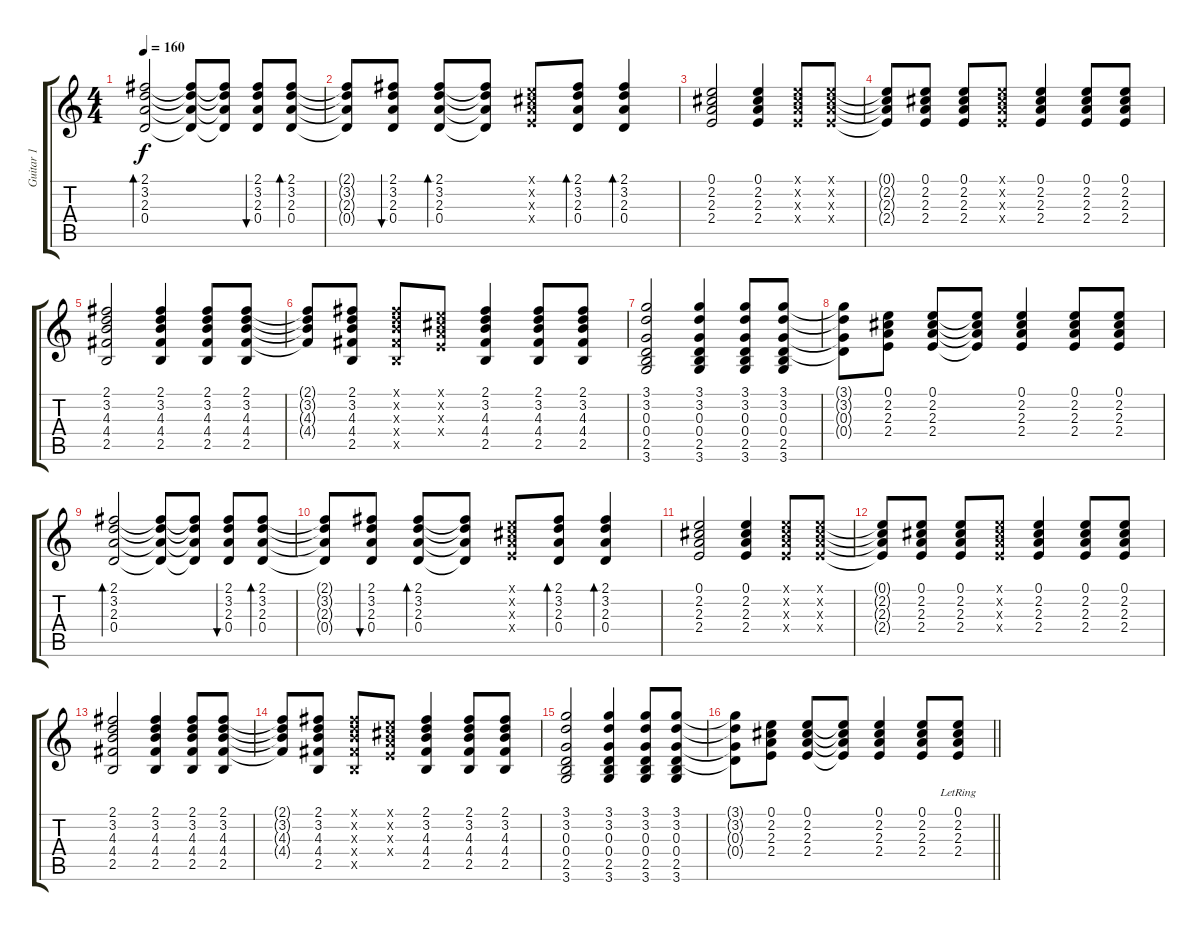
\track ("Guitar 1" "Guitar 1") {instrument acousticguitarsteel}
\staff {score tabs}
\tuning (E4 B3 G3 D3 A2 E2) {hide}
\ts (4 4)
\tempo 160
\clef g2
\ks c
(2.1 3.2 2.3 0.4).2{bd 240 dy f} (2.1{t} 3.2{t} 2.3{t} 0.4{t}).8 (2.1{t} 3.2{t} 2.3{t} 0.4{t}).8 (2.1 3.2 2.3 0.4).8{bu 60} (2.1 3.2 2.3 0.4).8{bd 60} |
(2.1{t} 3.2{t} 2.3{t} 0.4{t}).8 (2.1 3.2 2.3 0.4).8{bu 60} (2.1 3.2 2.3 0.4).8{bd 60} (2.1{t} 3.2{t} 2.3{t} 0.4{t}).8 (0.1{x} 2.2{x} 2.3{x} 2.4{x}).8 (2.1 3.2 2.3 0.4).8{bd 60} (2.1 3.2 2.3 0.4).4{bd 60} |
(0.1 2.2 2.3 2.4).2 (0.1 2.2 2.3 2.4).4 (0.1{x} 2.2{x} 2.3{x} 2.4{x}).8 (0.1{x} 2.2{x} 2.3{x} 2.4{x}).8 |
(0.1{t} 2.2{t} 2.3{t} 2.4{t}).8 (0.1 2.2 2.3 2.4).8 (0.1 2.2 2.3 2.4).8 (0.1{x} 2.2{x} 2.3{x} 2.4{x}).8 (0.1 2.2 2.3 2.4).4 (0.1 2.2 2.3 2.4).8 (0.1 2.2 2.3 2.4).8 |
(2.1 3.2 4.3 4.4 2.5).2 (2.1 3.2 4.3 4.4 2.5).4 (2.1 3.2 4.3 4.4 2.5).8 (2.1 3.2 4.3 4.4 2.5).8 |
(2.1{t} 3.2{t} 4.3{t} 4.4{t}).8 (2.1 3.2 4.3 4.4 2.5).8 (2.1{x} 3.2{x} 4.3{x} 4.4{x} 2.5{x}).8 (0.1{x} 2.2{x} 2.3{x} 2.4{x}).8 (2.1 3.2 4.3 4.4 2.5).4 (2.1 3.2 4.3 4.4 2.5).8 (2.1 3.2 4.3 4.4 2.5).8 |
(3.1 3.2 0.3 0.4 2.5 3.6).2 (3.1 3.2 0.3 0.4 2.5 3.6).4 (3.1 3.2 0.3 0.4 2.5 3.6).8 (3.1 3.2 0.3 0.4 2.5 3.6).8 |
(3.1{t} 3.2{t} 0.3{t} 0.4{t}).8 (0.1 2.2 2.3 2.4).8 (0.1 2.2 2.3 2.4).8 (0.1{t} 2.2{t} 2.3{t} 2.4{t}).8 (0.1 2.2 2.3 2.4).4 (0.1 2.2 2.3 2.4).8 (0.1 2.2 2.3 2.4).8 |
(2.1 3.2 2.3 0.4).2{bd 240} (2.1{t} 3.2{t} 2.3{t} 0.4{t}).8 (2.1{t} 3.2{t} 2.3{t} 0.4{t}).8 (2.1 3.2 2.3 0.4).8{bu 60} (2.1 3.2 2.3 0.4).8{bd 60} |
(2.1{t} 3.2{t} 2.3{t} 0.4{t}).8 (2.1 3.2 2.3 0.4).8{bu 60} (2.1 3.2 2.3 0.4).8{bd 60} (2.1{t} 3.2{t} 2.3{t} 0.4{t}).8 (0.1{x} 2.2{x} 2.3{x} 2.4{x}).8 (2.1 3.2 2.3 0.4).8{bd 60} (2.1 3.2 2.3 0.4).4{bd 60} |
(0.1 2.2 2.3 2.4).2 (0.1 2.2 2.3 2.4).4 (0.1{x} 2.2{x} 2.3{x} 2.4{x}).8 (0.1{x} 2.2{x} 2.3{x} 2.4{x}).8 |
(0.1{t} 2.2{t} 2.3{t} 2.4{t}).8 (0.1 2.2 2.3 2.4).8 (0.1 2.2 2.3 2.4).8 (0.1{x} 2.2{x} 2.3{x} 2.4{x}).8 (0.1 2.2 2.3 2.4).4 (0.1 2.2 2.3 2.4).8 (0.1 2.2 2.3 2.4).8 |
(2.1 3.2 4.3 4.4 2.5).2 (2.1 3.2 4.3 4.4 2.5).4 (2.1 3.2 4.3 4.4 2.5).8 (2.1 3.2 4.3 4.4 2.5).8 |
(2.1{t} 3.2{t} 4.3{t} 4.4{t}).8 (2.1 3.2 4.3 4.4 2.5).8 (2.1{x} 3.2{x} 4.3{x} 4.4{x} 2.5{x}).8 (0.1{x} 2.2{x} 2.3{x} 2.4{x}).8 (2.1 3.2 4.3 4.4 2.5).4 (2.1 3.2 4.3 4.4 2.5).8 (2.1 3.2 4.3 4.4 2.5).8 |
(3.1 3.2 0.3 0.4 2.5 3.6).2 (3.1 3.2 0.3 0.4 2.5 3.6).4 (3.1 3.2 0.3 0.4 2.5 3.6).8 (3.1 3.2 0.3 0.4 2.5 3.6).8 |
\barLineRight lightlight
(3.1{t} 3.2{t} 0.3{t} 0.4{t}).8 (0.1 2.2 2.3 2.4).8 (0.1 2.2 2.3 2.4).8 (0.1{t} 2.2{t} 2.3{t} 2.4{t}).8 (0.1 2.2 2.3 2.4).4 (0.1 2.2 2.3 2.4).8 (0.1{lr} 2.2{lr} 2.3{lr} 2.4{lr}).8
